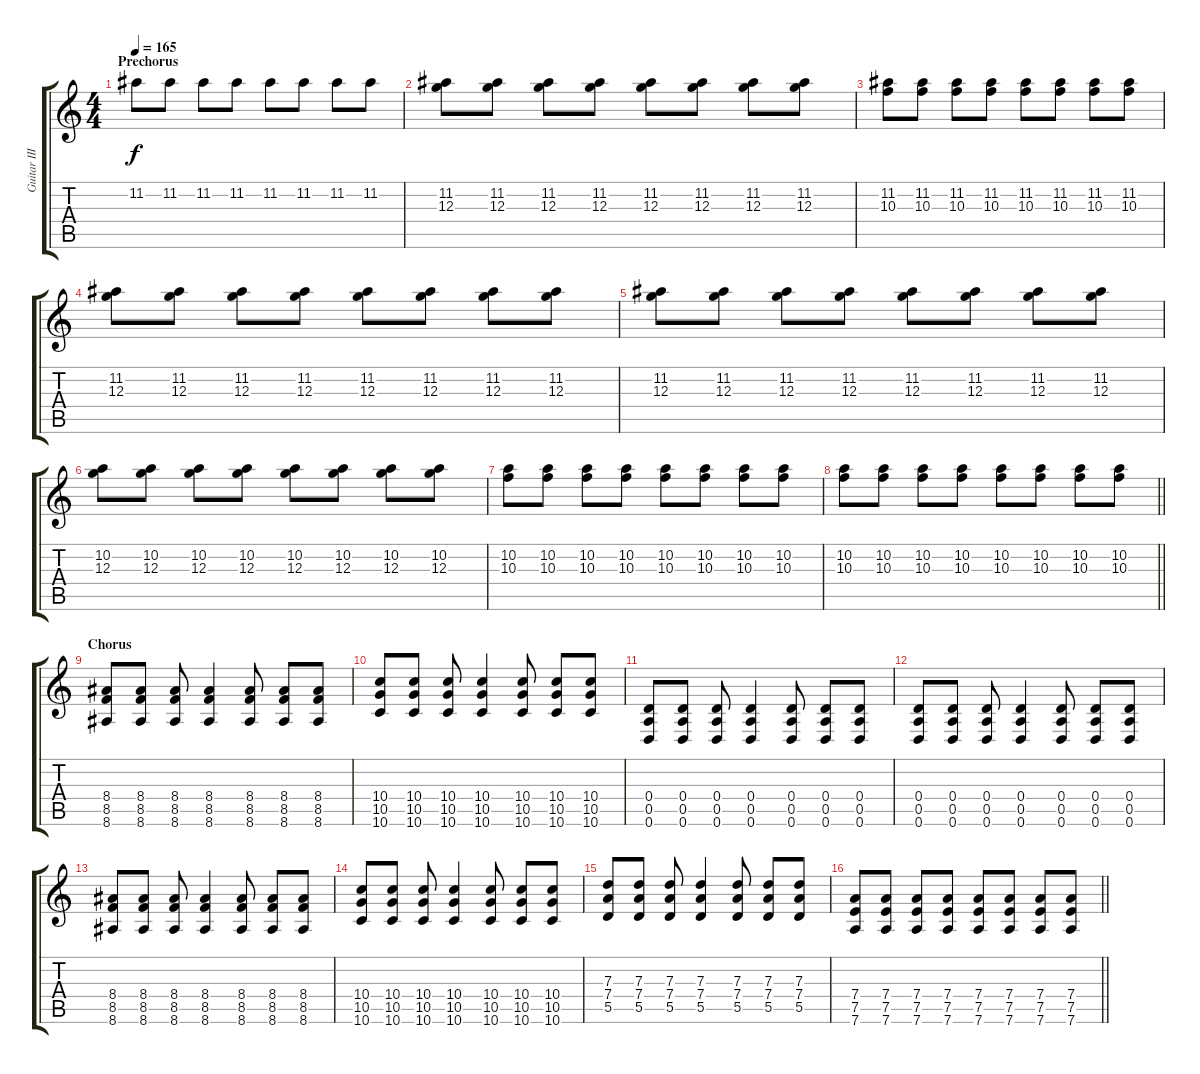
\track ("Guitar III" "Guitar III") {instrument overdrivenguitar}
\staff {score tabs}
\tuning (E4 B3 G3 D3 A2 D2) {hide}
\ts (4 4)
\section ("" "Prechorus")
\tempo 165
\clef g2
\ks c
11.2.8{dy f} 11.2.8 11.2.8 11.2.8 11.2.8 11.2.8 11.2.8 11.2.8 |
(11.2 12.3).8 (11.2 12.3).8 (11.2 12.3).8 (11.2 12.3).8 (11.2 12.3).8 (11.2 12.3).8 (11.2 12.3).8 (11.2 12.3).8 |
(11.2 10.3).8 (11.2 10.3).8 (11.2 10.3).8 (11.2 10.3).8 (11.2 10.3).8 (11.2 10.3).8 (11.2 10.3).8 (11.2 10.3).8 |
(11.2 12.3).8 (11.2 12.3).8 (11.2 12.3).8 (11.2 12.3).8 (11.2 12.3).8 (11.2 12.3).8 (11.2 12.3).8 (11.2 12.3).8 |
(11.2 12.3).8 (11.2 12.3).8 (11.2 12.3).8 (11.2 12.3).8 (11.2 12.3).8 (11.2 12.3).8 (11.2 12.3).8 (11.2 12.3).8 |
(10.2 12.3).8 (10.2 12.3).8 (10.2 12.3).8 (10.2 12.3).8 (10.2 12.3).8 (10.2 12.3).8 (10.2 12.3).8 (10.2 12.3).8 |
(10.2 10.3).8 (10.2 10.3).8 (10.2 10.3).8 (10.2 10.3).8 (10.2 10.3).8 (10.2 10.3).8 (10.2 10.3).8 (10.2 10.3).8 |
\barLineRight lightlight
(10.2 10.3).8 (10.2 10.3).8 (10.2 10.3).8 (10.2 10.3).8 (10.2 10.3).8 (10.2 10.3).8 (10.2 10.3).8 (10.2 10.3).8 |
\section ("" "Chorus")
(8.4 8.5 8.6).8 (8.4 8.5 8.6).8 (8.4 8.5 8.6).8 (8.4 8.5 8.6).4 (8.4 8.5 8.6).8 (8.4 8.5 8.6).8 (8.4 8.5 8.6).8 |
(10.4 10.5 10.6).8 (10.4 10.5 10.6).8 (10.4 10.5 10.6).8 (10.4 10.5 10.6).4 (10.4 10.5 10.6).8 (10.4 10.5 10.6).8 (10.4 10.5 10.6).8 |
(0.4 0.5 0.6).8 (0.4 0.5 0.6).8 (0.4 0.5 0.6).8 (0.4 0.5 0.6).4 (0.4 0.5 0.6).8 (0.4 0.5 0.6).8 (0.4 0.5 0.6).8 |
(0.4 0.5 0.6).8 (0.4 0.5 0.6).8 (0.4 0.5 0.6).8 (0.4 0.5 0.6).4 (0.4 0.5 0.6).8 (0.4 0.5 0.6).8 (0.4 0.5 0.6).8 |
(8.4 8.5 8.6).8 (8.4 8.5 8.6).8 (8.4 8.5 8.6).8 (8.4 8.5 8.6).4 (8.4 8.5 8.6).8 (8.4 8.5 8.6).8 (8.4 8.5 8.6).8 |
(10.4 10.5 10.6).8 (10.4 10.5 10.6).8 (10.4 10.5 10.6).8 (10.4 10.5 10.6).4 (10.4 10.5 10.6).8 (10.4 10.5 10.6).8 (10.4 10.5 10.6).8 |
(7.3 7.4 5.5).8 (7.3 7.4 5.5).8 (7.3 7.4 5.5).8 (7.3 7.4 5.5).4 (7.3 7.4 5.5).8 (7.3 7.4 5.5).8 (7.3 7.4 5.5).8 |
\barLineRight lightlight
(7.4 7.5 7.6).8 (7.4 7.5 7.6).8 (7.4 7.5 7.6).8 (7.4 7.5 7.6).8 (7.4 7.5 7.6).8 (7.4 7.5 7.6).8 (7.4 7.5 7.6).8 (7.4 7.5 7.6).8
